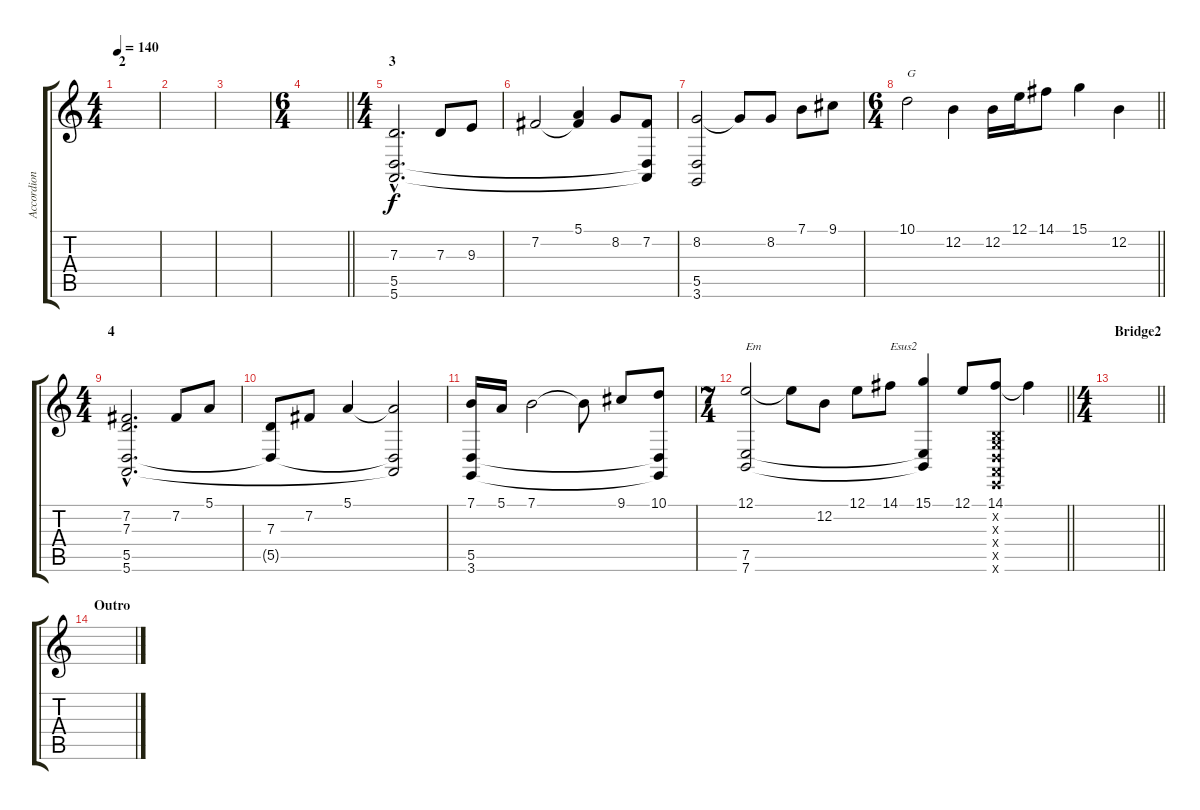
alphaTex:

\track ("Accordion" "Accordion") {instrument accordion}
\staff {score tabs}
\tuning (E4 B3 G3 D3 A2 E2) {hide}
\ts (4 4)
\section ("" "2")
\tempo 140
\clef g2
\ks c
|
|
|
\ts (6 4)
\barLineRight lightlight
|
\ts (4 4)
\section ("" "3")
(7.3{hac} 5.5{hac} 5.6{hac}).2{d} 7.3.8 9.3.8 |
7.2.2 (5.1 7.2{t}).4 8.2.8 (7.2 5.5{t} 5.6{t}).8 |
(8.2 5.5 3.6).2 8.2{t}.8 8.2.8 7.1.8 9.1.8 |
\ts (6 4)
\barLineRight lightlight
10.1.2{txt "G"} 12.2.4 12.2.16 12.1.16 14.1.8 15.1.4 12.2.4 |
\ts (4 4)
\section ("" "4")
(7.2{hac} 7.3{hac} 5.5{hac} 5.6{hac}).2{d} 7.2.8 5.1.8 |
(7.3 5.5{t}).8 7.2.8 5.1.4 (5.1{t} 5.5{t} 5.6{t}).2 |
(7.1 5.5 3.6).16 5.1.16 7.1.2 7.1{t}.8 9.1.8 (10.1 5.5{t} 3.6{t}).8 |
\ts (7 4)
\barLineRight lightlight
(12.1 7.5 7.6).2{txt "Em"} 12.1{t}.8 12.2.8 12.1.8 14.1.8{txt "Esus2"} (15.1 7.5{t} 7.6{t}).4 12.1.8 (14.1 0.2{x} 0.3{x} 0.4{x} 0.5{x} 0.6{x}).8 14.1{t}.4 |
\ts (4 4)
\section ("" "Bridge2")
\barLineRight lightlight
|
\section ("" "Outro")
